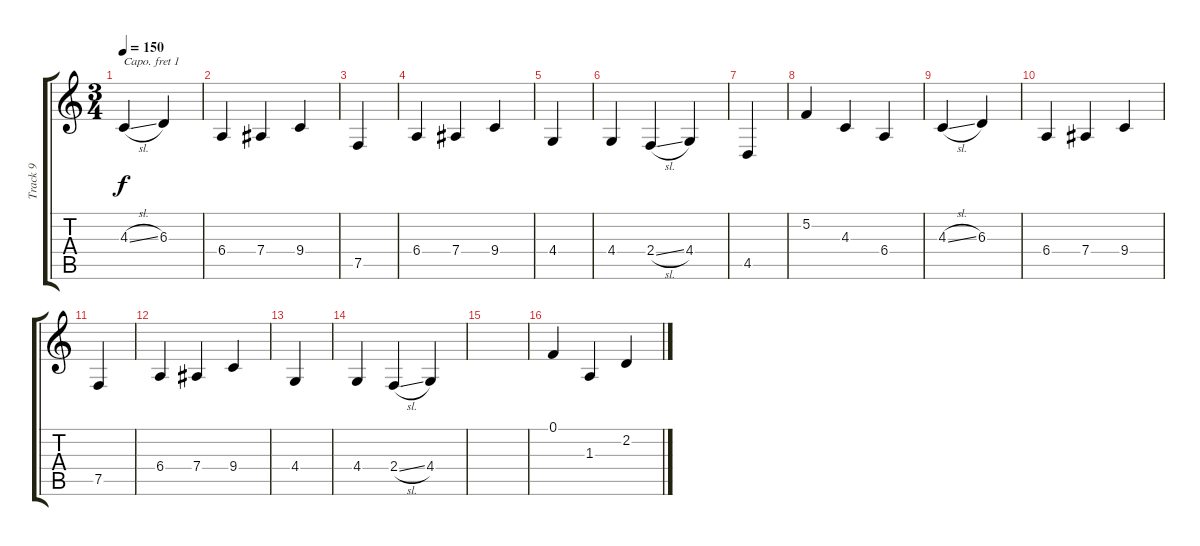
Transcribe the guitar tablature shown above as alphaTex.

\track ("Track 9" "Track 9") {instrument lead6voice}
\staff {score tabs}
\capo 1
\tuning (E4 B3 G3 D3 A2 E2) {hide}
\ts (3 4)
\tempo 150
\clef g2
\ks c
4.3{sl}.4{dy f} 6.3.4 |
6.4.4 7.4.4 9.4.4 |
7.5.4 |
6.4.4 7.4.4 9.4.4 |
4.4.4 |
4.4.4 2.4{sl}.4 4.4.4 |
4.5.4 |
5.2.4 4.3.4 6.4.4 |
4.3{sl}.4 6.3.4 |
6.4.4 7.4.4 9.4.4 |
7.5.4 |
6.4.4 7.4.4 9.4.4 |
4.4.4 |
4.4.4 2.4{sl}.4 4.4.4 |
|
0.1.4 1.3.4 2.2.4
